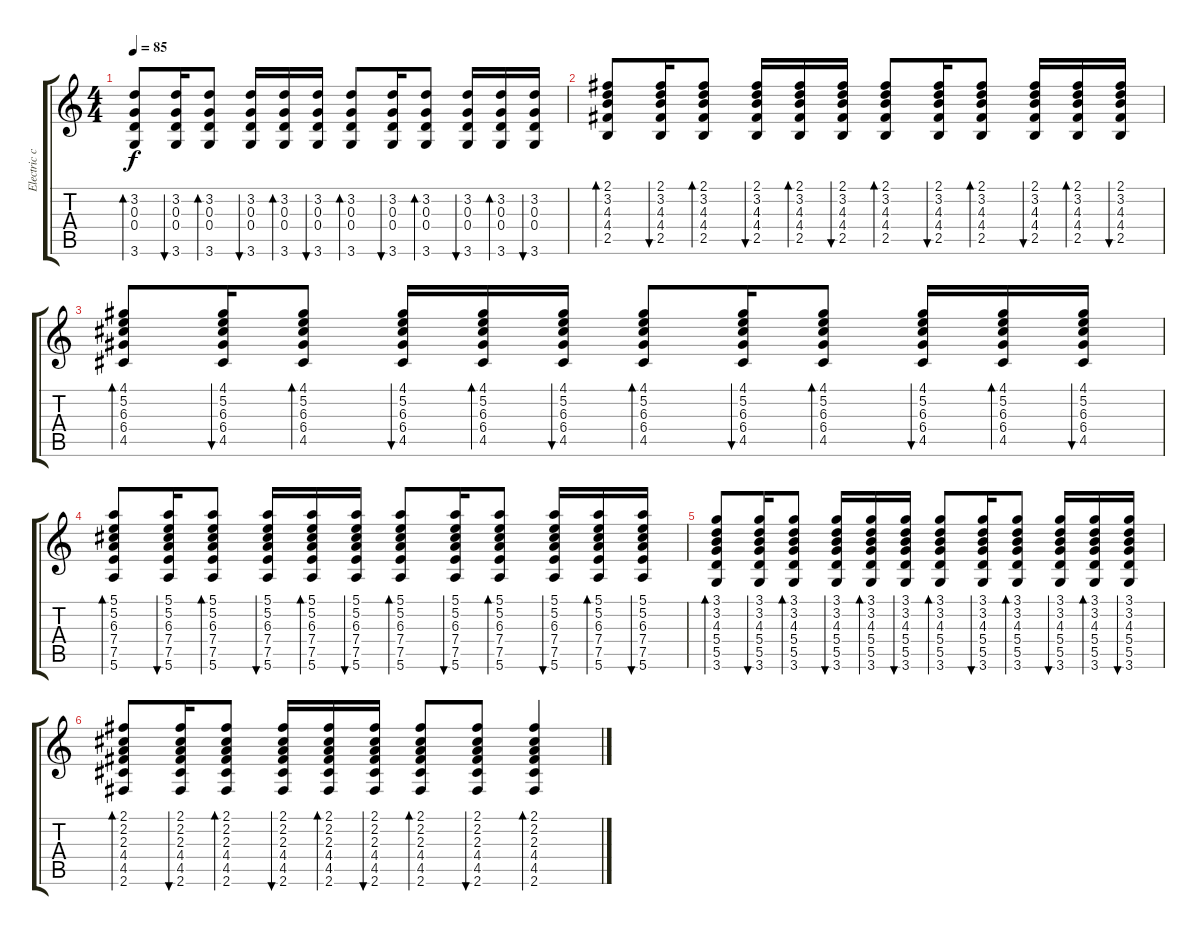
\track ("Electric clean" "Electric c") {instrument electricguitarclean}
\staff {score tabs}
\tuning (E4 B3 G3 D3 A2 E2) {hide}
\ts (4 4)
\tempo 85
\clef g2
\ks c
(3.2 0.3 0.4 3.6).8{bd 60 dy f} (3.2 0.3 0.4 3.6).16{bu 60} (3.2 0.3 0.4 3.6).8{bd 60} (3.2 0.3 0.4 3.6).16{bu 60} (3.2 0.3 0.4 3.6).16{bd 60} (3.2 0.3 0.4 3.6).16{bu 60} (3.2 0.3 0.4 3.6).8{bd 60} (3.2 0.3 0.4 3.6).16{bu 60} (3.2 0.3 0.4 3.6).8{bd 60} (3.2 0.3 0.4 3.6).16{bu 60} (3.2 0.3 0.4 3.6).16{bd 60} (3.2 0.3 0.4 3.6).16{bu 60} |
(2.1 3.2 4.3 4.4 2.5).8{bd 60} (2.1 3.2 4.3 4.4 2.5).16{bu 60} (2.1 3.2 4.3 4.4 2.5).8{bd 60} (2.1 3.2 4.3 4.4 2.5).16{bu 60} (2.1 3.2 4.3 4.4 2.5).16{bd 60} (2.1 3.2 4.3 4.4 2.5).16{bu 60} (2.1 3.2 4.3 4.4 2.5).8{bd 60} (2.1 3.2 4.3 4.4 2.5).16{bu 60} (2.1 3.2 4.3 4.4 2.5).8{bd 60} (2.1 3.2 4.3 4.4 2.5).16{bu 60} (2.1 3.2 4.3 4.4 2.5).16{bd 60} (2.1 3.2 4.3 4.4 2.5).16{bu 60} |
(4.1 5.2 6.3 6.4 4.5).8{bd 60} (4.1 5.2 6.3 6.4 4.5).16{bu 60} (4.1 5.2 6.3 6.4 4.5).8{bd 60} (4.1 5.2 6.3 6.4 4.5).16{bu 60} (4.1 5.2 6.3 6.4 4.5).16{bd 60} (4.1 5.2 6.3 6.4 4.5).16{bu 60} (4.1 5.2 6.3 6.4 4.5).8{bd 60} (4.1 5.2 6.3 6.4 4.5).16{bu 60} (4.1 5.2 6.3 6.4 4.5).8{bd 60} (4.1 5.2 6.3 6.4 4.5).16{bu 60} (4.1 5.2 6.3 6.4 4.5).16{bd 60} (4.1 5.2 6.3 6.4 4.5).16{bu 60} |
(5.1 5.2 6.3 7.4 7.5 5.6).8{bd 60} (5.1 5.2 6.3 7.4 7.5 5.6).16{bu 60} (5.1 5.2 6.3 7.4 7.5 5.6).8{bd 60} (5.1 5.2 6.3 7.4 7.5 5.6).16{bu 60} (5.1 5.2 6.3 7.4 7.5 5.6).16{bd 60} (5.1 5.2 6.3 7.4 7.5 5.6).16{bu 60} (5.1 5.2 6.3 7.4 7.5 5.6).8{bd 60} (5.1 5.2 6.3 7.4 7.5 5.6).16{bu 60} (5.1 5.2 6.3 7.4 7.5 5.6).8{bd 60} (5.1 5.2 6.3 7.4 7.5 5.6).16{bu 60} (5.1 5.2 6.3 7.4 7.5 5.6).16{bd 60} (5.1 5.2 6.3 7.4 7.5 5.6).16{bu 60} |
(3.1 3.2 4.3 5.4 5.5 3.6).8{bd 60} (3.1 3.2 4.3 5.4 5.5 3.6).16{bu 60} (3.1 3.2 4.3 5.4 5.5 3.6).8{bd 60} (3.1 3.2 4.3 5.4 5.5 3.6).16{bu 60} (3.1 3.2 4.3 5.4 5.5 3.6).16{bd 60} (3.1 3.2 4.3 5.4 5.5 3.6).16{bu 60} (3.1 3.2 4.3 5.4 5.5 3.6).8{bd 60} (3.1 3.2 4.3 5.4 5.5 3.6).16{bu 60} (3.1 3.2 4.3 5.4 5.5 3.6).8{bd 60} (3.1 3.2 4.3 5.4 5.5 3.6).16{bu 60} (3.1 3.2 4.3 5.4 5.5 3.6).16{bd 60} (3.1 3.2 4.3 5.4 5.5 3.6).16{bu 60} |
(2.1 2.2 2.3 4.4 4.5 2.6).8{bd 60} (2.1 2.2 2.3 4.4 4.5 2.6).16{bu 60} (2.1 2.2 2.3 4.4 4.5 2.6).8{bd 60} (2.1 2.2 2.3 4.4 4.5 2.6).16{bu 60} (2.1 2.2 2.3 4.4 4.5 2.6).16{bd 60} (2.1 2.2 2.3 4.4 4.5 2.6).16{bu 60} (2.1 2.2 2.3 4.4 4.5 2.6).8{bd 60} (2.1 2.2 2.3 4.4 4.5 2.6).8{bu 60} (2.1 2.2 2.3 4.4 4.5 2.6).4{bd 60}
